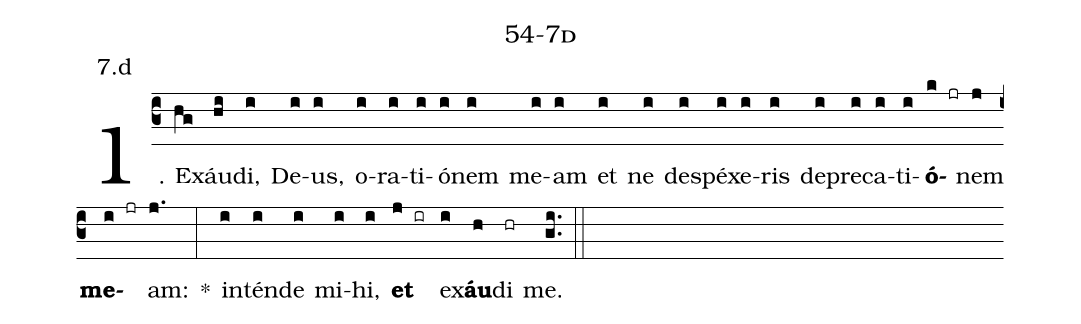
name: 54-7d;
annotation: 7.d;
%%
(c3)1. Ex(hg)áu(hi)di,(i) De(i)us,(i) o(i)ra(i)ti(i)ó(i)nem(i) me(i)am(i) et(i) ne(i) de(i)spé(i)xe(i)ris(i) de(i)pre(i)ca(i)ti(i)<b>ó</b>(k jr)nem(j) <b>me</b>(i jr)am:(j.) *(:) in(i)tén(i)de(i) mi(i)hi,(i) <b>et</b>(j ir) ex(i)<b>áu</b>(h)di(hr) me.(gi..) (::)
